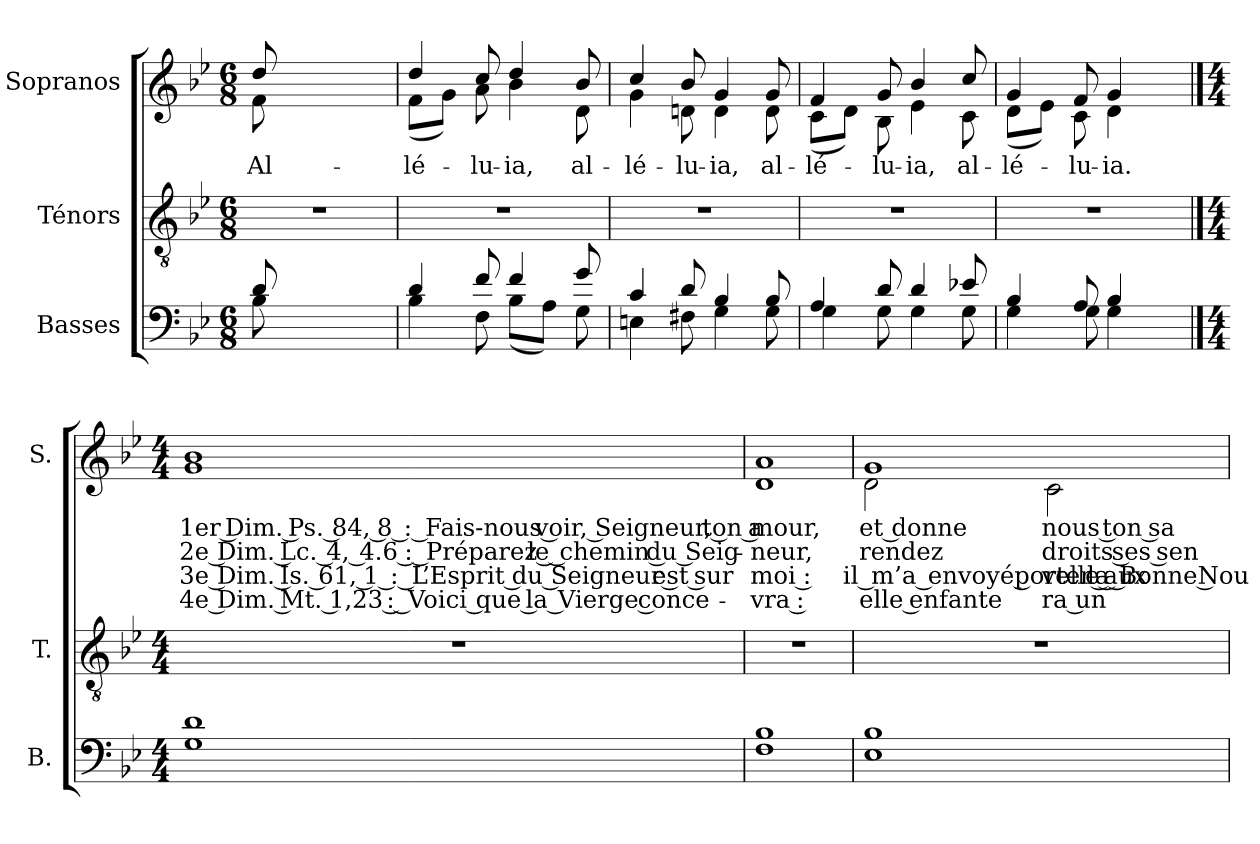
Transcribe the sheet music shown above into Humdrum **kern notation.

**kern	**kern	**kern	**text	**text	**text	**text
*part3	*part2	*part1	*part1	*part1	*part1	*part1
*staff3	*staff2	*staff1	*staff1	*staff1	*staff1	*staff1
*I"Basses	*I"Ténors	*I"Sopranos	*	*	*	*
*I'B.	*I'T.	*I'S.	*	*	*	*
!!LO:PB:g=z
*clefF4	*clefGv2	*clefG2	*	*	*	*
*	*ITrd7c12	*	*	*	*	*
*k[b-e-]	*k[b-e-]	*k[b-e-]	*	*	*	*
*g:	*g:	*g:	*	*	*	*
*M6/8	*M6/8	*M6/8	*	*	*	*
=	=	=	=	=	=	=
*^	*	*	*	*	*	*
!	!	!LO:N:vis=1	!	!	!	!	!
!	!	!	!	!LO:LY:b:color=#000000	!	!	!
*	*	*	*^	*	*	*	*
8di/	8B-i\	2.r	8ddi/	8fi\	Al-	.	.	.
2ryy	2ryy	.	2ryy	2ryy	.	.	.	.
8ryy	8ryy	.	8ryy	8ryy	.	.	.	.
=1	=1	=1	=1	=1	=1	=1	=1	=1
!	!	!LO:N:vis=1	!	!	!	!	!	!
!	!	!	!	!	!LO:LY:b:color=#000000	!	!	!
4di/	4B-i\	2.r	4ddi/	(8fi\L	-lé-	.	.	.
.	.	.	.	8gi\J)	.	.	.	.
!	!	!	!	!	!LO:LY:b:color=#000000	!	!	!
8fi/	8Fi\	.	8cci/	8ai\	-lu-	.	.	.
!	!	!	!	!	!LO:LY:b:color=#000000	!	!	!
4fi/	(8B-i\L	.	4ddi/	4b-i\	-ia,	.	.	.
.	8Ai\J)	.	.	.	.	.	.	.
!	!	!	!	!	!LO:LY:b:color=#000000	!	!	!
8gi/	8Gi\	.	8b-i/	8di\	al-	.	.	.
=2	=2	=2	=2	=2	=2	=2	=2	=2
!	!	!LO:N:vis=1	!	!	!	!	!	!
!	!	!	!	!	!LO:LY:b:color=#000000	!	!	!
4ci/	4Eni\	2.r	4cci/	4gi\	-lé-	.	.	.
!	!	!	!	!	!LO:LY:b:color=#000000	!	!	!
8di/	8F#Xi\	.	8b-i/	8dni\	-lu-	.	.	.
!	!	!	!	!	!LO:LY:b:color=#000000	!	!	!
4B-i/	4Gi\	.	4gi/	4di\	-ia,	.	.	.
!	!	!	!	!	!LO:LY:b:color=#000000	!	!	!
8B-i/	8Gi\	.	8gi/	8di\	al-	.	.	.
=3	=3	=3	=3	=3	=3	=3	=3	=3
!	!	!LO:N:vis=1	!	!	!	!	!	!
!	!	!	!	!	!LO:LY:b:color=#000000	!	!	!
4Ai/	4Gi\	2.r	4fi/	(8ci\L	-lé-	.	.	.
.	.	.	.	8di\J)	.	.	.	.
!	!	!	!	!	!LO:LY:b:color=#000000	!	!	!
8di/	8Gi\	.	8gi/	8B-i\	-lu-	.	.	.
!	!	!	!	!	!LO:LY:b:color=#000000	!	!	!
4di/	4Gi\	.	4b-i/	4e-i\	-ia,	.	.	.
!	!	!	!	!	!LO:LY:b:color=#000000	!	!	!
8e-Xi/	8Gi\	.	8cci/	8ci\	al-	.	.	.
=4	=4	=4	=4	=4	=4	=4	=4	=4
!	!	!LO:N:vis=1	!	!	!	!	!	!
!	!	!	!	!	!LO:LY:b:color=#000000	!	!	!
4B-i/	4Gi\	2.r	4gi/	(8di\L	-lé-	.	.	.
.	.	.	.	8e-i\J)	.	.	.	.
!	!	!	!	!	!LO:LY:b:color=#000000	!	!	!
8Ai/	8Gi\	.	8fi/	8ci\	-lu-	.	.	.
!	!	!	!	!	!LO:LY:b:color=#000000	!	!	!
4B-i/	4Gi\	.	4gi/	4di\	-ia.	.	.	.
8ryy	8ryy	.	8ryy	8ryy	.	.	.	.
!!LO:LB:g=z	!!
==5	==5	==5	==5	==5	==5	==5	==5	==5
*M4/4	*	*M4/4	*M4/4	*	*	*	*	*
!	!	!	!	!	!LO:LY:b:color=#000000	!LO:LY:b:color=#000000	!LO:LY:b:color=#000000	!LO:LY:b:color=#000000
1di	1Gi	1r	1b-i	1gi	1er Dim. Ps. 84, 8 : Fais-nous voir, Seigneur, ton a	2e Dim. Lc. 4, 4.6 : Préparez le chemin du Seig-	3e Dim. Is. 61, 1 : L’Esprit du Seigneur est sur	4e Dim. Mt. 1,23 : Voici que la Vierge conce-
=6	=6	=6	=6	=6	=6	=6	=6	=6
!	!	!	!	!	!LO:LY:b:color=#000000	!LO:LY:b:color=#000000	!LO:LY:b:color=#000000	!LO:LY:b:color=#000000
1B-i	1Fi	1r	1ai	1di	mour,	-neur,	moi :	-vra :
!!LO:LB:g=z	!!
=7	=7	=7	=7	=7	=7	=7	=7	=7
!	!	!	!	!	!LO:LY:b:color=#000000	!LO:LY:b:color=#000000	!LO:LY:b:color=#000000	!LO:LY:b:color=#000000
1B-i	1E-i	1r	1gi	2di\	et donne-	rendez	il m’a envoyé porter la Bonne Nou-	elle enfante-
!	!	!	!	!	!LO:LY:b:color=#000000	!LO:LY:b:color=#000000	!LO:LY:b:color=#000000	!LO:LY:b:color=#000000
.	.	.	.	2ci\	-nous ton sa-	droits ses sen-	-velle aux	-ra un
*v	*v	*	*v	*v	*	*	*	*
=	=	=	=	=	=	=
*-	*-	*-	*-	*-	*-	*-
